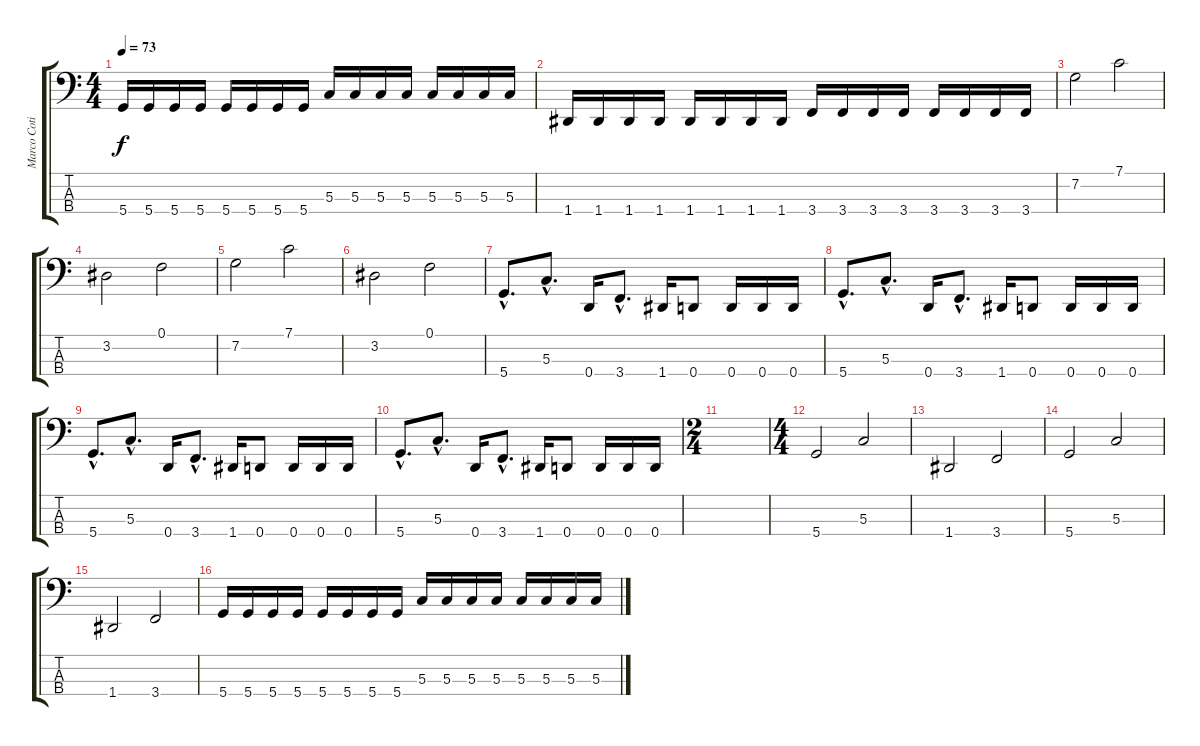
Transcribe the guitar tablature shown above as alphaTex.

\track ("Marco Coti Zelati" "Marco Coti") {instrument electricbassfinger}
\staff {score tabs}
\tuning (F2 C2 G1 D1) {hide}
\ts (4 4)
\tempo 73
\clef f4
\ks c
5.4.16{dy f} 5.4.16 5.4.16 5.4.16 5.4.16 5.4.16 5.4.16 5.4.16 5.3.16 5.3.16 5.3.16 5.3.16 5.3.16 5.3.16 5.3.16 5.3.16 |
1.4.16 1.4.16 1.4.16 1.4.16 1.4.16 1.4.16 1.4.16 1.4.16 3.4.16 3.4.16 3.4.16 3.4.16 3.4.16 3.4.16 3.4.16 3.4.16 |
7.2.2 7.1.2 |
3.2.2 0.1.2 |
7.2.2 7.1.2 |
3.2.2 0.1.2 |
5.4{hac}.8{d} 5.3{hac}.8{d} 0.4.16 3.4{hac}.8{d} 1.4.16 0.4.8 0.4.16 0.4.16 0.4.16 |
5.4{hac}.8{d} 5.3{hac}.8{d} 0.4.16 3.4{hac}.8{d} 1.4.16 0.4.8 0.4.16 0.4.16 0.4.16 |
5.4{hac}.8{d} 5.3{hac}.8{d} 0.4.16 3.4{hac}.8{d} 1.4.16 0.4.8 0.4.16 0.4.16 0.4.16 |
5.4{hac}.8{d} 5.3{hac}.8{d} 0.4.16 3.4{hac}.8{d} 1.4.16 0.4.8 0.4.16 0.4.16 0.4.16 |
\ts (2 4)
|
\ts (4 4)
5.4.2 5.3.2 |
1.4.2 3.4.2 |
5.4.2 5.3.2 |
1.4.2 3.4.2 |
5.4.16 5.4.16 5.4.16 5.4.16 5.4.16 5.4.16 5.4.16 5.4.16 5.3.16 5.3.16 5.3.16 5.3.16 5.3.16 5.3.16 5.3.16 5.3.16
